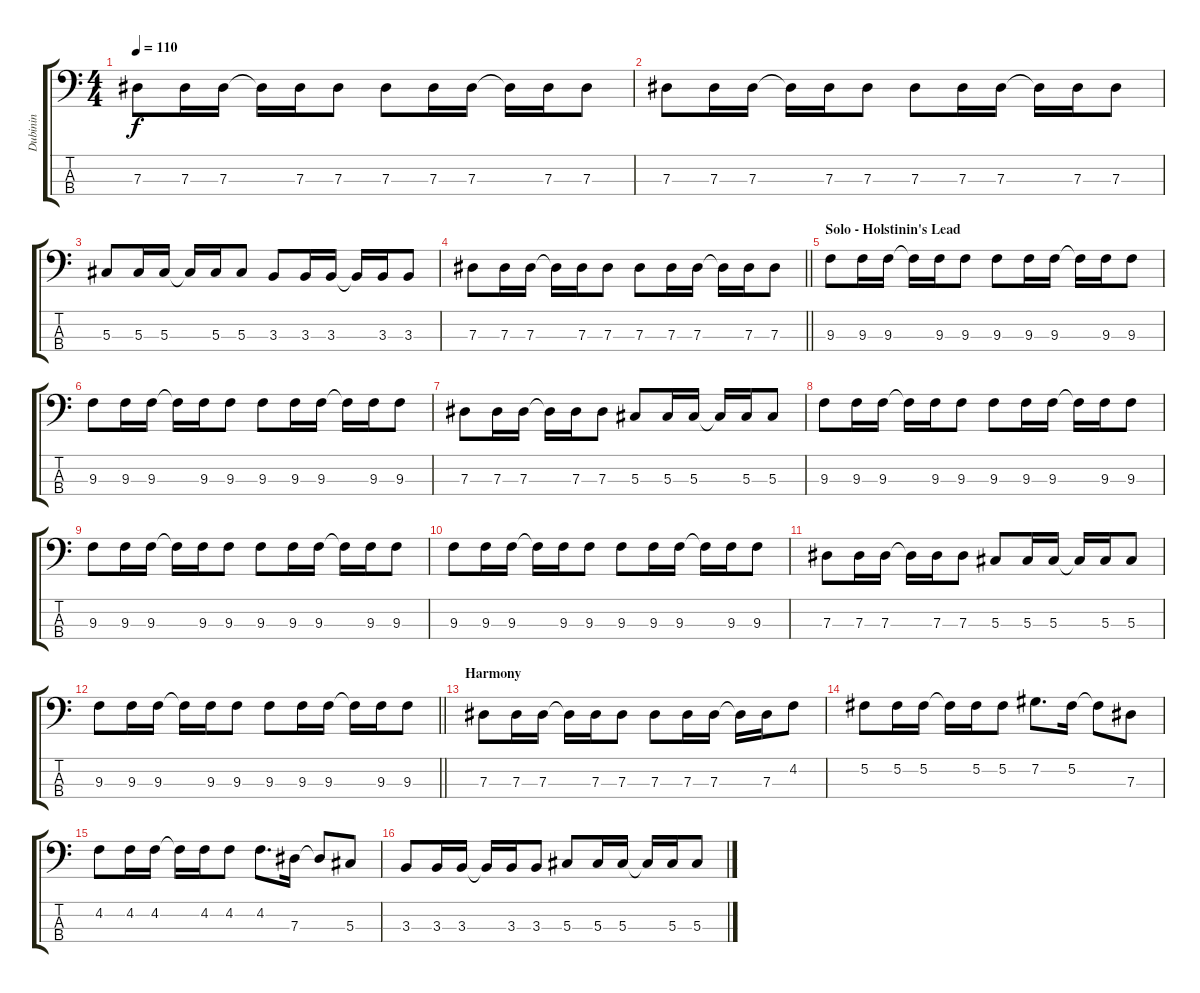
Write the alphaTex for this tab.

\track ("Dubinin" "Dubinin") {instrument electricbassfinger}
\staff {score tabs}
\tuning (Gb2 Db2 Ab1 Eb1) {hide}
\ts (4 4)
\tempo 110
\clef f4
\ks c
7.3.8{dy f} 7.3.16 7.3.16 7.3{t}.16 7.3.16 7.3.8 7.3.8 7.3.16 7.3.16 7.3{t}.16 7.3.16 7.3.8 |
7.3.8 7.3.16 7.3.16 7.3{t}.16 7.3.16 7.3.8 7.3.8 7.3.16 7.3.16 7.3{t}.16 7.3.16 7.3.8 |
5.3.8 5.3.16 5.3.16 5.3{t}.16 5.3.16 5.3.8 3.3.8 3.3.16 3.3.16 3.3{t}.16 3.3.16 3.3.8 |
\barLineRight lightlight
7.3.8 7.3.16 7.3.16 7.3{t}.16 7.3.16 7.3.8 7.3.8 7.3.16 7.3.16 7.3{t}.16 7.3.16 7.3.8 |
\section ("" "Solo - Holstinin's Lead")
9.3.8 9.3.16 9.3.16 9.3{t}.16 9.3.16 9.3.8 9.3.8 9.3.16 9.3.16 9.3{t}.16 9.3.16 9.3.8 |
9.3.8 9.3.16 9.3.16 9.3{t}.16 9.3.16 9.3.8 9.3.8 9.3.16 9.3.16 9.3{t}.16 9.3.16 9.3.8 |
7.3.8 7.3.16 7.3.16 7.3{t}.16 7.3.16 7.3.8 5.3.8 5.3.16 5.3.16 5.3{t}.16 5.3.16 5.3.8 |
9.3.8 9.3.16 9.3.16 9.3{t}.16 9.3.16 9.3.8 9.3.8 9.3.16 9.3.16 9.3{t}.16 9.3.16 9.3.8 |
9.3.8 9.3.16 9.3.16 9.3{t}.16 9.3.16 9.3.8 9.3.8 9.3.16 9.3.16 9.3{t}.16 9.3.16 9.3.8 |
9.3.8 9.3.16 9.3.16 9.3{t}.16 9.3.16 9.3.8 9.3.8 9.3.16 9.3.16 9.3{t}.16 9.3.16 9.3.8 |
7.3.8 7.3.16 7.3.16 7.3{t}.16 7.3.16 7.3.8 5.3.8 5.3.16 5.3.16 5.3{t}.16 5.3.16 5.3.8 |
\barLineRight lightlight
9.3.8 9.3.16 9.3.16 9.3{t}.16 9.3.16 9.3.8 9.3.8 9.3.16 9.3.16 9.3{t}.16 9.3.16 9.3.8 |
\section ("" "Harmony")
7.3.8 7.3.16 7.3.16 7.3{t}.16 7.3.16 7.3.8 7.3.8 7.3.16 7.3.16 7.3{t}.16 7.3.16 4.2.8 |
5.2.8 5.2.16 5.2.16 5.2{t}.16 5.2.16 5.2.8 7.2.8{d} 5.2.16 5.2{t}.8 7.3.8 |
4.2.8 4.2.16 4.2.16 4.2{t}.16 4.2.16 4.2.8 4.2.8{d} 7.3.16 7.3{t}.8 5.3.8 |
3.3.8 3.3.16 3.3.16 3.3{t}.16 3.3.16 3.3.8 5.3.8 5.3.16 5.3.16 5.3{t}.16 5.3.16 5.3.8
